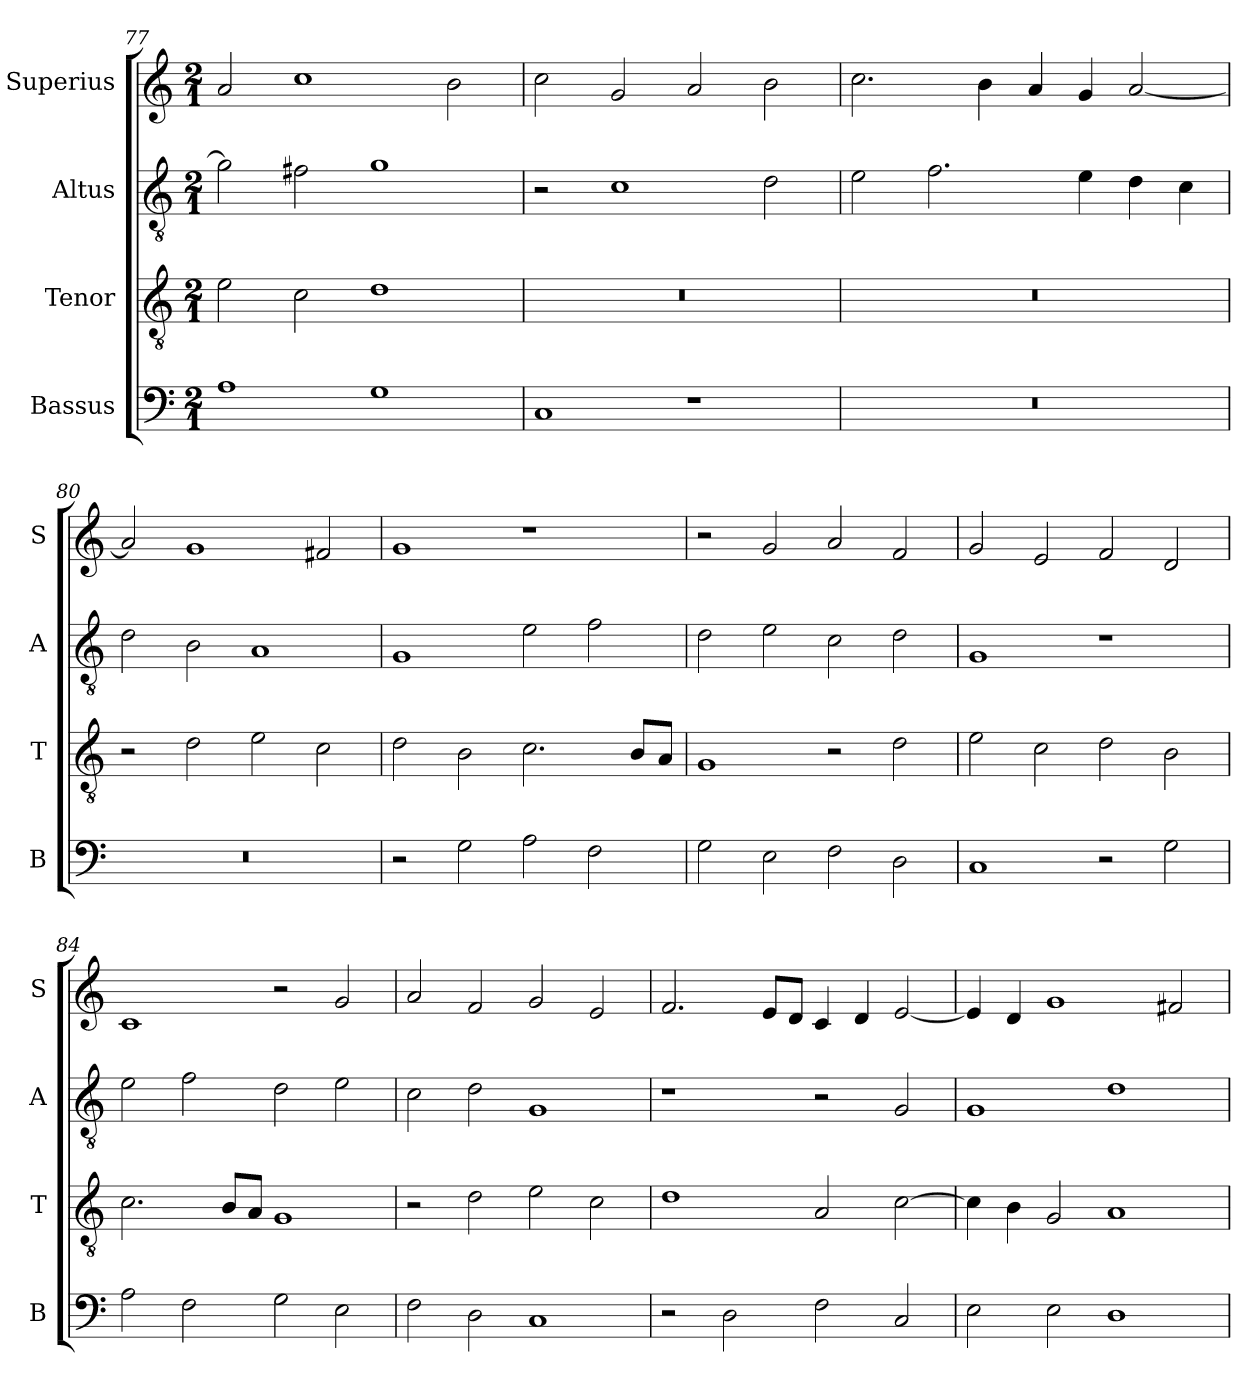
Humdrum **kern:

**kern	**kern	**kern	**kern
*part4	*part3	*part2	*part1
*staff4	*staff3	*staff2	*staff1
*I"Bassus	*I"Tenor	*I"Altus	*I"Superius
*I'B	*I'T	*I'A	*I'S
*clefF4	*clefGv2	*clefGv2	*clefG2
*k[]	*k[]	*k[]	*k[]
*C:	*C:	*C:	*C:
*M2/1	*M2/1	*M2/1	*M2/1
=77	=77	=77	=77
1A	2e	2g]	2a
.	2c	2f#X	1cc
1G	1d	1g	.
.	.	.	2b
=78	=78	=78	=78
1C	0r	2r	2cc
.	.	1c	2g
1r	.	.	2a
.	.	2d	2b
=79	=79	=79	=79
0r	0r	2e	2.cc
.	.	2.f	.
.	.	.	4b
.	.	.	4a
.	.	4e	4g
.	.	4d	[2a
.	.	4c	.
=80	=80	=80	=80
0r	2r	2d	2a]
.	2d	2B	1g
.	2e	1A	.
.	2c	.	2f#X
=81	=81	=81	=81
2r	2d	1G	1g
2G	2B	.	.
2A	2.c	2e	1r
2F	.	2f	.
.	8BL	.	.
.	8AJ	.	.
=82	=82	=82	=82
2G	1G	2d	2r
2E	.	2e	2g
2F	2r	2c	2a
2D	2d	2d	2f
=83	=83	=83	=83
1C	2e	1G	2g
.	2c	.	2e
2r	2d	1r	2f
2G	2B	.	2d
=84	=84	=84	=84
2A	2.c	2e	1c
2F	.	2f	.
.	8BL	.	.
.	8AJ	.	.
2G	1G	2d	2r
2E	.	2e	2g
=85	=85	=85	=85
2F	2r	2c	2a
2D	2d	2d	2f
1C	2e	1G	2g
.	2c	.	2e
=86	=86	=86	=86
2r	1d	1r	2.f
2D	.	.	.
.	.	.	8eL
.	.	.	8dJ
2F	2A	2r	4c
.	.	.	4d
2C	[2c	2G	[2e
=87	=87	=87	=87
2E	4c]	1G	4e]
.	4B	.	4d
2E	2G	.	1g
1D	1A	1d	.
.	.	.	2f#X
=	=	=	=
*-	*-	*-	*-
